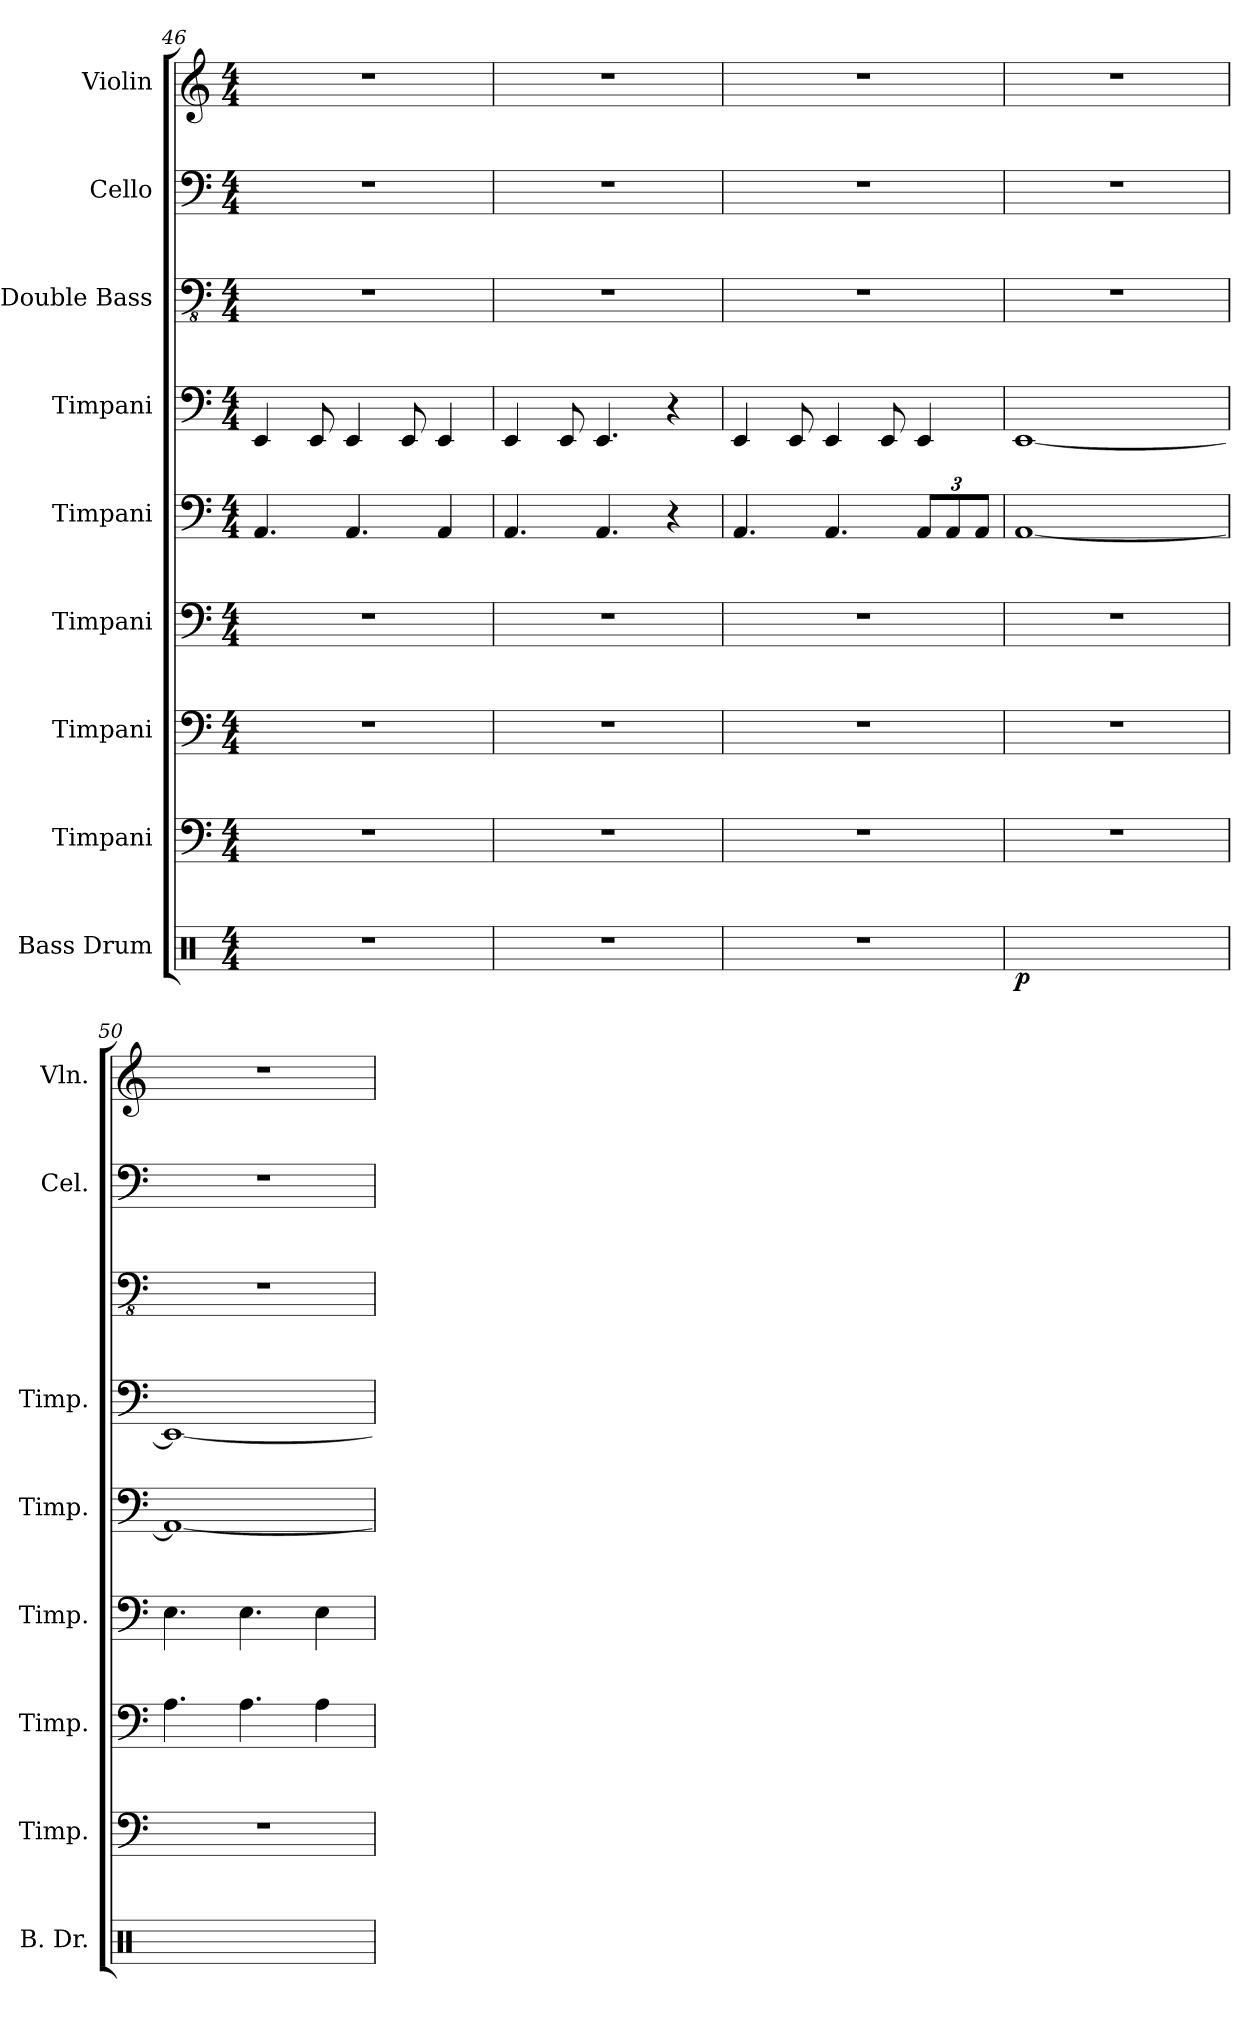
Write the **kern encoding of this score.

**kern	**dynam	**kern	**kern	**kern	**kern	**kern	**kern	**kern	**kern
*part9	*part9	*part8	*part7	*part6	*part5	*part4	*part3	*part2	*part1
*staff9	*staff9	*staff8	*staff7	*staff6	*staff5	*staff4	*staff3	*staff2	*staff1
*I"Bass Drum	*	*I"Timpani	*I"Timpani	*I"Timpani	*I"Timpani	*I"Timpani	*I"Double Bass	*I"Cello	*I"Violin
*I'B. Dr.	*	*I'Timp.	*I'Timp.	*I'Timp.	*I'Timp.	*I'Timp.	*	*I'Cel.	*I'Vln.
*clefX	*	*clefF4	*clefF4	*clefF4	*clefF4	*clefF4	*clefFv4	*clefF4	*clefG2
*	*	*	*	*	*	*	*ITrd7c12	*	*
*k[]	*	*k[]	*k[]	*k[]	*k[]	*k[]	*k[]	*k[]	*k[]
*C:	*	*C:	*C:	*C:	*C:	*C:	*C:	*C:	*C:
*M4/4	*	*M4/4	*M4/4	*M4/4	*M4/4	*M4/4	*M4/4	*M4/4	*M4/4
=46	=46	=46	=46	=46	=46	=46	=46	=46	=46
1r	.	1r	1r	1r	4.AA/	4EE/	1r	1r	1r
.	.	.	.	.	.	8EE/	.	.	.
.	.	.	.	.	4.AA/	4EE/	.	.	.
.	.	.	.	.	.	8EE/	.	.	.
.	.	.	.	.	4AA/	4EE/	.	.	.
=47	=47	=47	=47	=47	=47	=47	=47	=47	=47
1r	.	1r	1r	1r	4.AA/	4EE/	1r	1r	1r
.	.	.	.	.	.	8EE/	.	.	.
.	.	.	.	.	4.AA/	4.EE/	.	.	.
.	.	.	.	.	4r	4r	.	.	.
=48	=48	=48	=48	=48	=48	=48	=48	=48	=48
1r	.	1r	1r	1r	4.AA/	4EE/	1r	1r	1r
.	.	.	.	.	.	8EE/	.	.	.
.	.	.	.	.	4.AA/	4EE/	.	.	.
.	.	.	.	.	.	8EE/	.	.	.
*	*	*	*	*	*Xbrackettup	*	*	*	*
.	.	.	.	.	12AA/L	4EE/	.	.	.
.	.	.	.	.	12AA/	.	.	.	.
.	.	.	.	.	12AA/J	.	.	.	.
=49	=49	=49	=49	=49	=49	=49	=49	=49	=49
!	!LO:DY:b	!	!	!	!	!	!	!	!
4.R\	p	1r	1r	1r	[1AA	[1EE	1r	1r	1r
8R\	.	.	.	.	.	.	.	.	.
4.R\	.	.	.	.	.	.	.	.	.
8R\	.	.	.	.	.	.	.	.	.
=50	=50	=50	=50	=50	=50	=50	=50	=50	=50
[1R	.	1r	4.A\	4.E\	1AA_	1EE_	1r	1r	1r
.	.	.	4.A\	4.E\	.	.	.	.	.
.	.	.	4A\	4E\	.	.	.	.	.
=	=	=	=	=	=	=	=	=	=
*-	*-	*-	*-	*-	*-	*-	*-	*-	*-
